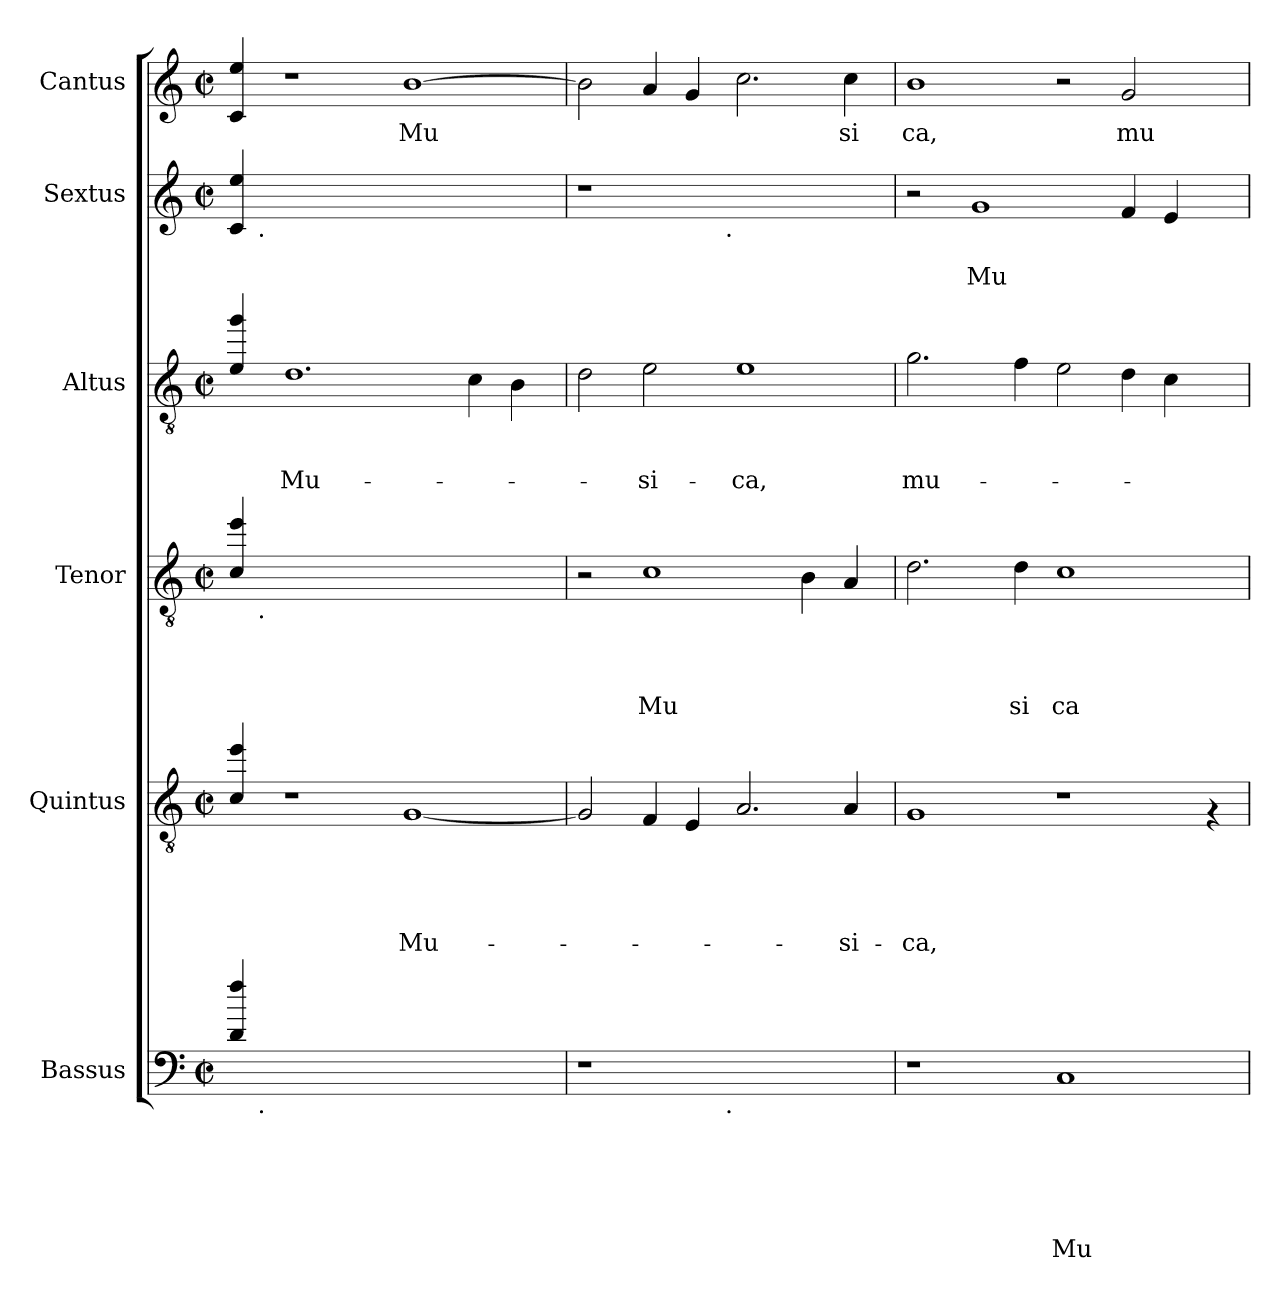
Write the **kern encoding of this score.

**kern	**text	**text	**text	**text	**text	**text	**kern	**text	**text	**text	**text	**text	**kern	**text	**text	**text	**text	**kern	**text	**text	**text	**kern	**text	**text	**kern	**text
*part6	*part6	*part6	*part6	*part6	*part6	*part6	*part5	*part5	*part5	*part5	*part5	*part5	*part4	*part4	*part4	*part4	*part4	*part3	*part3	*part3	*part3	*part2	*part2	*part2	*part1	*part1
*staff6	*staff6	*staff6	*staff6	*staff6	*staff6	*staff6	*staff5	*staff5	*staff5	*staff5	*staff5	*staff5	*staff4	*staff4	*staff4	*staff4	*staff4	*staff3	*staff3	*staff3	*staff3	*staff2	*staff2	*staff2	*staff1	*staff1
*I"Bassus	*	*	*	*	*	*	*I"Quintus	*	*	*	*	*	*I"Tenor	*	*	*	*	*I"Altus	*	*	*	*I"Sextus	*	*	*I"Cantus	*
*clefF4	*	*	*	*	*	*	*clefGv2	*	*	*	*	*	*clefGv2	*	*	*	*	*clefGv2	*	*	*	*clefG2	*	*	*clefG2	*
*k[]	*	*	*	*	*	*	*k[]	*	*	*	*	*	*k[]	*	*	*	*	*k[]	*	*	*	*k[]	*	*	*k[]	*
*C:	*	*	*	*	*	*	*C:	*	*	*	*	*	*C:	*	*	*	*	*C:	*	*	*	*C:	*	*	*C:	*
*M2/2	*	*	*	*	*	*	*M2/2	*	*	*	*	*	*M2/2	*	*	*	*	*M2/2	*	*	*	*M2/2	*	*	*M2/2	*
*met(c|)	*	*	*	*	*	*	*met(c|)	*	*	*	*	*	*met(c|)	*	*	*	*	*met(c|)	*	*	*	*met(c|)	*	*	*met(c|)	*
=1	=1	=1	=1	=1	=1	=1	=1	=1	=1	=1	=1	=1	=1	=1	=1	=1	=1	=1	=1	=1	=1	=1	=1	=1	=1	=1
*^	*	*	*	*	*	*	*	*	*	*	*	*	*^	*	*	*	*	*	*	*	*	*^	*	*	*	*
4d/ 4ff/	8ryy	.	.	.	.	.	.	4c/ 4ee/	.	.	.	.	.	4c/ 4ee/	8ryy	.	.	.	.	4e/ 4gg/	.	.	.	4c/ 4ee/	8ryy	.	.	4c/ 4ee/	.
!	!	!	!	!	!	!	!	!	!	!	!	!	!	!	!	!	!	!	!	!	!	!	!	!	!LO:TX:b:t=.	!	!	!	!
!	!	!	!	!	!	!	!	!	!	!	!	!	!	!	!LO:TX:b:t=.	!	!	!	!	!	!	!	!	!	!	!	!	!	!
!	!LO:TX:b:t=.	!	!	!	!	!	!	!	!	!	!	!	!	!	!	!	!	!	!	!	!	!	!	!	!	!	!	!	!
.	1ryy	.	.	.	.	.	.	.	.	.	.	.	.	.	1ryy	.	.	.	.	.	.	.	.	.	1ryy	.	.	.	.
!	!	!	!	!	!	!	!	!	!	!	!	!	!	!	!	!	!	!	!	!	!	!	!LO:LY:b	!	!	!	!	!	!
0ryy	.	.	.	.	.	.	.	1r	.	.	.	.	.	0ryy	.	.	.	.	.	1.d	.	.	Mu-	0ryy	.	.	.	1r	.
.	1ryy	.	.	.	.	.	.	.	.	.	.	.	.	.	1ryy	.	.	.	.	.	.	.	.	.	1ryy	.	.	.	.
!	!	!	!	!	!	!	!	!	!	!	!	!	!LO:LY:b	!	!	!	!	!	!	!	!	!	!	!	!	!	!	!	!LO:LY:b
.	.	.	.	.	.	.	.	[<1G	.	.	.	.	Mu-	.	.	.	.	.	.	.	.	.	.	.	.	.	.	[>1b	Mu
.	.	.	.	.	.	.	.	.	.	.	.	.	.	.	.	.	.	.	.	4c\	.	.	.	.	.	.	.	.	.
.	.	.	.	.	.	.	.	.	.	.	.	.	.	.	.	.	.	.	.	4B\	.	.	.	.	.	.	.	.	.
.	8ryy	.	.	.	.	.	.	.	.	.	.	.	.	.	8ryy	.	.	.	.	.	.	.	.	.	8ryy	.	.	.	.
*	*	*	*	*	*	*	*	*	*	*	*	*	*	*v	*v	*	*	*	*	*	*	*	*	*	*	*	*	*	*
=2	=2	=2	=2	=2	=2	=2	=2	=2	=2	=2	=2	=2	=2	=2	=2	=2	=2	=2	=2	=2	=2	=2	=2	=2	=2	=2	=2	=2
1r	2ryy	.	.	.	.	.	.	2G/]	.	.	.	.	.	2r	.	.	.	.	2d\	.	.	.	1r	2ryy	.	.	2b\]	.
!	!	!	!	!	!	!	!	!	!	!	!	!	!	!	!	!	!	!LO:LY:b	!	!	!	!LO:LY:b	!	!	!	!	!	!
.	4...ryy	.	.	.	.	.	.	4F/	.	.	.	.	.	1c	.	.	.	Mu	2e\	.	.	-si-	.	4...ryy	.	.	4a/	.
.	.	.	.	.	.	.	.	4E/	.	.	.	.	.	.	.	.	.	.	.	.	.	.	.	.	.	.	4g/	.
!	!	!	!	!	!	!	!	!	!	!	!	!	!	!	!	!	!	!	!	!	!	!	!	!LO:TX:b:t=.	!	!	!	!
!	!LO:TX:b:t=.	!	!	!	!	!	!	!	!	!	!	!	!	!	!	!	!	!	!	!	!	!	!	!	!	!	!	!
.	1ryy	.	.	.	.	.	.	.	.	.	.	.	.	.	.	.	.	.	.	.	.	.	.	1ryy	.	.	.	.
!	!	!	!	!	!	!	!	!	!	!	!	!	!	!	!	!	!	!	!	!	!	!LO:LY:b	!	!	!	!	!	!
1ryy	.	.	.	.	.	.	.	2.A/	.	.	.	.	.	.	.	.	.	.	1e	.	.	-ca,	1ryy	.	.	.	2.cc\	.
.	.	.	.	.	.	.	.	.	.	.	.	.	.	4B\	.	.	.	.	.	.	.	.	.	.	.	.	.	.
!	!	!	!	!	!	!	!	!	!	!	!	!	!LO:LY:b	!	!	!	!	!	!	!	!	!	!	!	!	!	!	!LO:LY:b
.	.	.	.	.	.	.	.	4A/	.	.	.	.	-si-	4A/	.	.	.	.	.	.	.	.	.	.	.	.	4cc\	si
.	32ryy	.	.	.	.	.	.	.	.	.	.	.	.	.	.	.	.	.	.	.	.	.	.	32ryy	.	.	.	.
=3	=3	=3	=3	=3	=3	=3	=3	=3	=3	=3	=3	=3	=3	=3	=3	=3	=3	=3	=3	=3	=3	=3	=3	=3	=3	=3	=3	=3
!	!	!	!	!	!	!	!	!	!	!	!	!	!LO:LY:b	!	!	!	!	!	!	!	!	!LO:LY:b	!	!	!	!	!	!LO:LY:b
*v	*v	*	*	*	*	*	*	*	*	*	*	*	*	*	*	*	*	*	*	*	*	*	*v	*v	*	*	*	*
1r	.	.	.	.	.	.	1G	.	.	.	.	-ca,	2.d\	.	.	.	.	2.g\	.	.	mu-	2r	.	.	1b	ca,
!	!	!	!	!	!	!	!	!	!	!	!	!	!	!	!	!	!	!	!	!	!	!	!	!LO:LY:b	!	!
.	.	.	.	.	.	.	.	.	.	.	.	.	.	.	.	.	.	.	.	.	.	1g	.	Mu	.	.
!	!	!	!	!	!	!	!	!	!	!	!	!	!	!	!	!	!LO:LY:b	!	!	!	!	!	!	!	!	!
.	.	.	.	.	.	.	.	.	.	.	.	.	4d\	.	.	.	si	4f\	.	.	.	.	.	.	.	.
!	!	!	!	!	!	!LO:LY:b	!	!	!	!	!	!	!	!	!	!	!LO:LY:b	!	!	!	!	!	!	!	!	!
1C	.	.	.	.	.	Mu-	1r	.	.	.	.	.	1c	.	.	.	ca	2e\	.	.	.	.	.	.	2r	.
!	!	!	!	!	!	!	!	!	!	!	!	!	!	!	!	!	!	!	!	!	!	!	!	!	!	!LO:LY:b
.	.	.	.	.	.	.	.	.	.	.	.	.	.	.	.	.	.	4d\	.	.	.	4f/	.	.	2g/	mu
.	.	.	.	.	.	.	.	.	.	.	.	.	.	.	.	.	.	4c\	.	.	.	4e/	.	.	.	.
4ryy	.	.	.	.	.	.	4rF	.	.	.	.	.	4ryy	.	.	.	.	4ryy	.	.	.	4ryy	.	.	4ryy	.
=	=	=	=	=	=	=	=	=	=	=	=	=	=	=	=	=	=	=	=	=	=	=	=	=	=	=
*-	*-	*-	*-	*-	*-	*-	*-	*-	*-	*-	*-	*-	*-	*-	*-	*-	*-	*-	*-	*-	*-	*-	*-	*-	*-	*-
